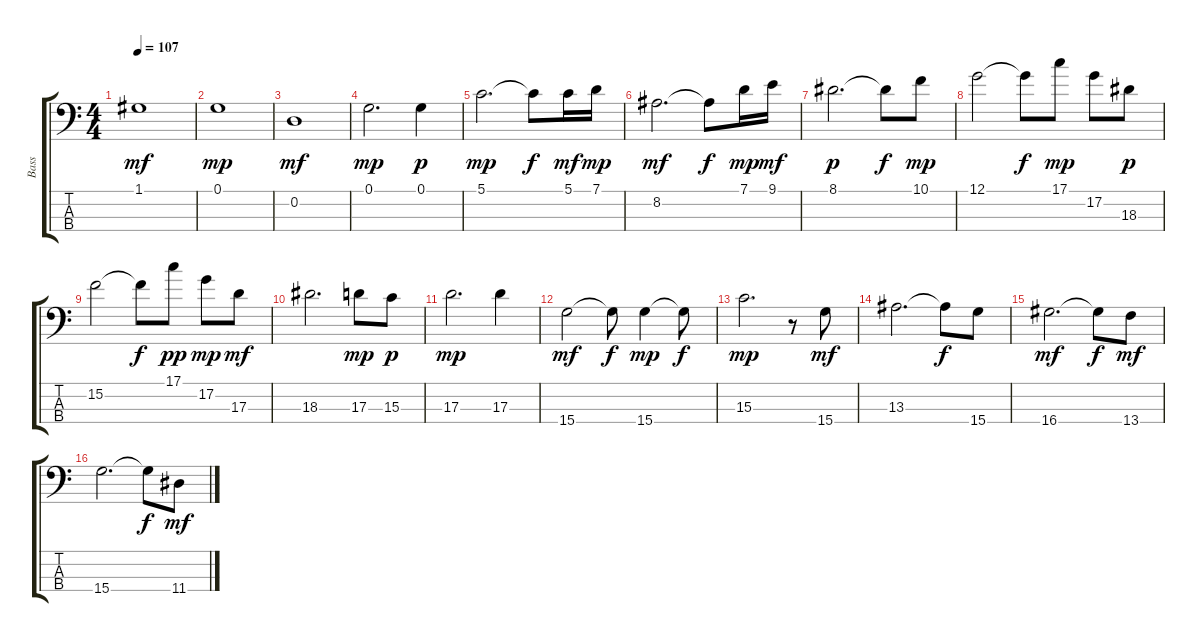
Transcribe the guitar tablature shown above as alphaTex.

\track ("Bass" "Bass") {instrument electricbassfinger}
\staff {score tabs}
\tuning (G2 D2 A1 E1) {hide}
\ts (4 4)
\tempo 107
\clef f4
\ks c
1.1.1{dy mf} |
0.1.1{dy mp} |
0.2.1{dy mf} |
0.1.2{d dy mp} 0.1.4{dy p} |
5.1.2{d dy mp} 5.1{t}.8{dy f} 5.1.16{dy mf} 7.1.16{dy mp} |
8.2.2{d dy mf} 8.2{t}.8{dy f} 7.1.16{dy mp} 9.1.16{dy mf} |
8.1.2{d dy p} 8.1{t}.8{dy f} 10.1.8{dy mp} |
12.1.2 12.1{t}.8{dy f} 17.1.8{dy mp} 17.2.8 18.3.8{dy p} |
15.2.2 15.2{t}.8{dy f} 17.1.8{dy pp} 17.2.8{dy mp} 17.3.8{dy mf} |
18.3.2{d} 17.3.8{dy mp} 15.3.8{dy p} |
17.3.2{d dy mp} 17.3.4 |
15.4.2{dy mf} 15.4{t}.8{dy f} 15.4.4{dy mp} 15.4{t}.8{dy f} |
15.3.2{d dy mp} r.8 15.4.8{dy mf} |
13.3.2{d} 13.3{t}.8{dy f} 15.4.8 |
16.4.2{d dy mf} 16.4{t}.8{dy f} 13.4.8{dy mf} |
15.4.2{d} 15.4{t}.8{dy f} 11.4.8{dy mf}
